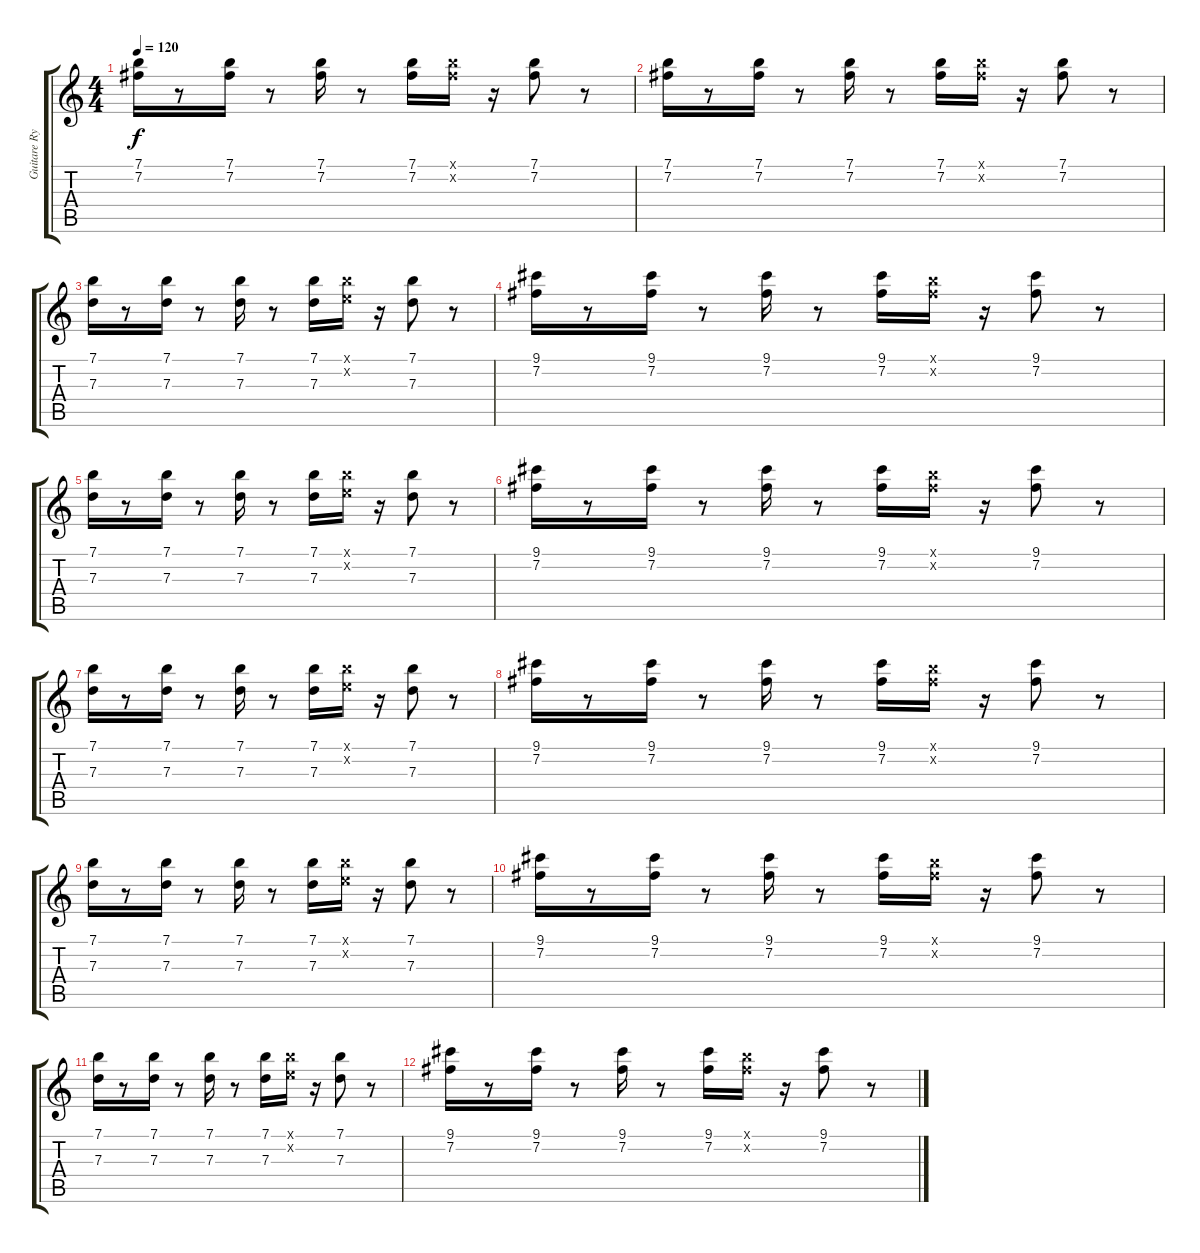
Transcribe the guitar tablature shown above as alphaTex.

\track ("Guitare Rythmique" "Guitare Ry") {instrument electricguitarclean}
\staff {score tabs}
\tuning (E4 B3 G3 D3 A2 E2) {hide}
\ts (4 4)
\tempo 120
\clef g2
\ks c
(7.1 7.2).16{dy f} r.8 (7.1 7.2).16 r.8 (7.1 7.2).16 r.8 (7.1 7.2).16 (7.1{x} 7.2{x}).16 r.16 (7.1 7.2).8 r.8 |
(7.1 7.2).16 r.8 (7.1 7.2).16 r.8 (7.1 7.2).16 r.8 (7.1 7.2).16 (7.1{x} 7.2{x}).16 r.16 (7.1 7.2).8 r.8 |
(7.1 7.3).16 r.8 (7.1 7.3).16 r.8 (7.1 7.3).16 r.8 (7.1 7.3).16 (7.1{x} 5.2{x}).16 r.16 (7.1 7.3).8 r.8 |
(9.1 7.2).16 r.8 (9.1 7.2).16 r.8 (9.1 7.2).16 r.8 (9.1 7.2).16 (7.1{x} 7.2{x}).16 r.16 (9.1 7.2).8 r.8 |
(7.1 7.3).16 r.8 (7.1 7.3).16 r.8 (7.1 7.3).16 r.8 (7.1 7.3).16 (7.1{x} 5.2{x}).16 r.16 (7.1 7.3).8 r.8 |
(9.1 7.2).16 r.8 (9.1 7.2).16 r.8 (9.1 7.2).16 r.8 (9.1 7.2).16 (7.1{x} 7.2{x}).16 r.16 (9.1 7.2).8 r.8 |
(7.1 7.3).16 r.8 (7.1 7.3).16 r.8 (7.1 7.3).16 r.8 (7.1 7.3).16 (7.1{x} 5.2{x}).16 r.16 (7.1 7.3).8 r.8 |
(9.1 7.2).16 r.8 (9.1 7.2).16 r.8 (9.1 7.2).16 r.8 (9.1 7.2).16 (7.1{x} 7.2{x}).16 r.16 (9.1 7.2).8 r.8 |
(7.1 7.3).16 r.8 (7.1 7.3).16 r.8 (7.1 7.3).16 r.8 (7.1 7.3).16 (7.1{x} 5.2{x}).16 r.16 (7.1 7.3).8 r.8 |
(9.1 7.2).16 r.8 (9.1 7.2).16 r.8 (9.1 7.2).16 r.8 (9.1 7.2).16 (7.1{x} 7.2{x}).16 r.16 (9.1 7.2).8 r.8 |
(7.1 7.3).16 r.8 (7.1 7.3).16 r.8 (7.1 7.3).16 r.8 (7.1 7.3).16 (7.1{x} 5.2{x}).16 r.16 (7.1 7.3).8 r.8 |
(9.1 7.2).16 r.8 (9.1 7.2).16 r.8 (9.1 7.2).16 r.8 (9.1 7.2).16 (7.1{x} 7.2{x}).16 r.16 (9.1 7.2).8 r.8
